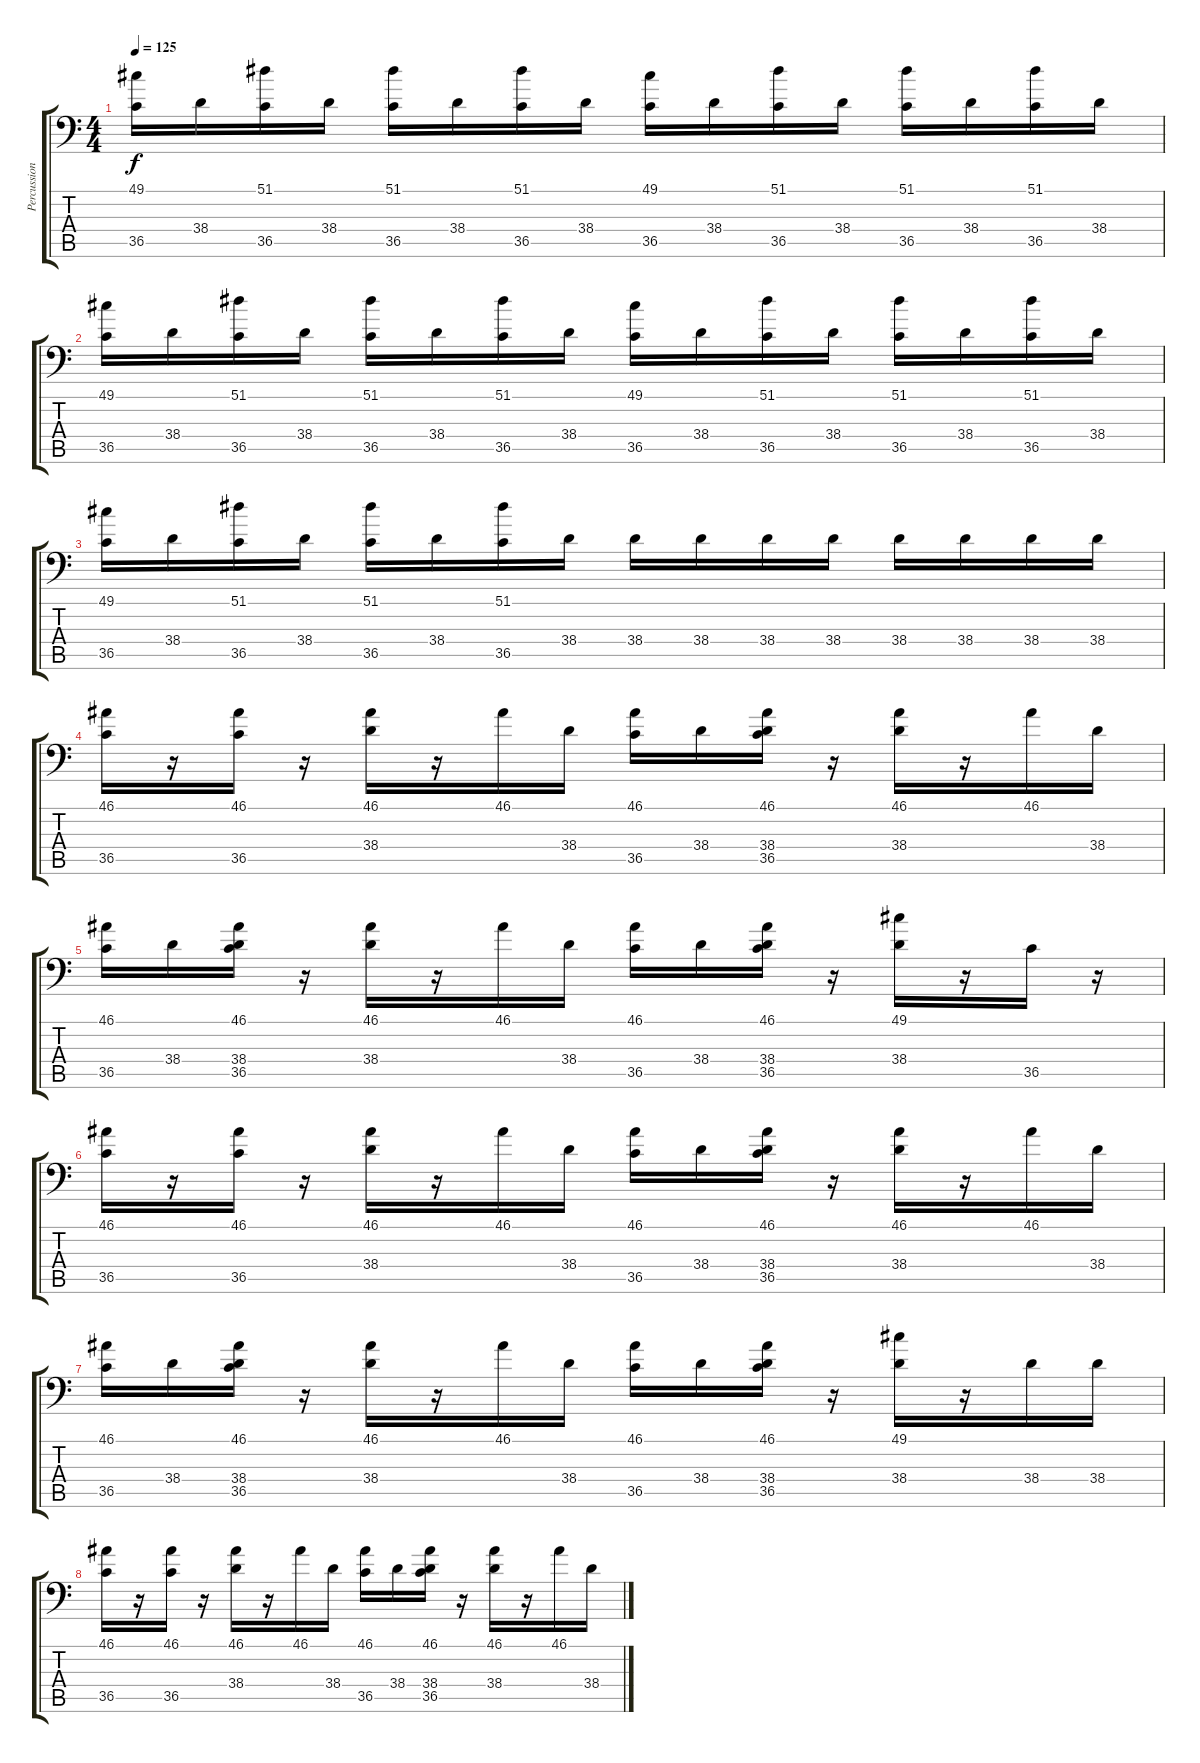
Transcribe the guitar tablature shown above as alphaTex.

\track ("Percussions" "Percussion") {instrument acousticgrandpiano}
\staff {score tabs}
\tuning (C-1 C-1 C-1 C-1 C-1 C-1) {hide}
\ts (4 4)
\tempo 125
\clef f4
\ks c
(49.1 36.5).16{dy f} 38.4.16 (51.1 36.5).16 38.4.16 (51.1 36.5).16 38.4.16 (51.1 36.5).16 38.4.16 (49.1 36.5).16 38.4.16 (51.1 36.5).16 38.4.16 (51.1 36.5).16 38.4.16 (51.1 36.5).16 38.4.16 |
(49.1 36.5).16 38.4.16 (51.1 36.5).16 38.4.16 (51.1 36.5).16 38.4.16 (51.1 36.5).16 38.4.16 (49.1 36.5).16 38.4.16 (51.1 36.5).16 38.4.16 (51.1 36.5).16 38.4.16 (51.1 36.5).16 38.4.16 |
(49.1 36.5).16 38.4.16 (51.1 36.5).16 38.4.16 (51.1 36.5).16 38.4.16 (51.1 36.5).16 38.4.16 38.4.16 38.4.16 38.4.16 38.4.16 38.4.16 38.4.16 38.4.16 38.4.16 |
(46.1 36.5).16 r.16 (46.1 36.5).16 r.16 (46.1 38.4).16 r.16 46.1.16 38.4.16 (46.1 36.5).16 38.4.16 (46.1 38.4 36.5).16 r.16 (46.1 38.4).16 r.16 46.1.16 38.4.16 |
(46.1 36.5).16 38.4.16 (46.1 38.4 36.5).16 r.16 (46.1 38.4).16 r.16 46.1.16 38.4.16 (46.1 36.5).16 38.4.16 (46.1 38.4 36.5).16 r.16 (49.1 38.4).16 r.16 36.5.16 r.16 |
(46.1 36.5).16 r.16 (46.1 36.5).16 r.16 (46.1 38.4).16 r.16 46.1.16 38.4.16 (46.1 36.5).16 38.4.16 (46.1 38.4 36.5).16 r.16 (46.1 38.4).16 r.16 46.1.16 38.4.16 |
(46.1 36.5).16 38.4.16 (46.1 38.4 36.5).16 r.16 (46.1 38.4).16 r.16 46.1.16 38.4.16 (46.1 36.5).16 38.4.16 (46.1 38.4 36.5).16 r.16 (49.1 38.4).16 r.16 38.4.16 38.4.16 |
(46.1 36.5).16 r.16 (46.1 36.5).16 r.16 (46.1 38.4).16 r.16 46.1.16 38.4.16 (46.1 36.5).16 38.4.16 (46.1 38.4 36.5).16 r.16 (46.1 38.4).16 r.16 46.1.16 38.4.16
